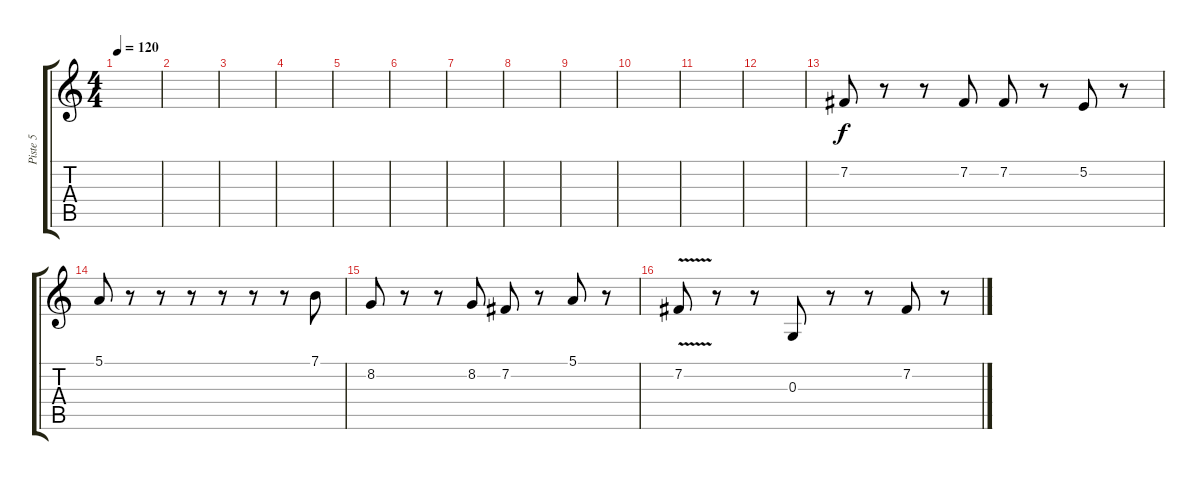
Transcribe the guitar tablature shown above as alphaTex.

\track ("Piste 5" "Piste 5") {instrument altosax}
\staff {score tabs}
\tuning (E4 B3 G3 D3 A2 E2) {hide}
\ts (4 4)
\tempo 120
\clef g2
\ks c
|
|
|
|
|
|
|
|
|
|
|
|
7.2.8 r.8 r.8 7.2.8 7.2.8 r.8 5.2.8 r.8 |
5.1.8 r.8 r.8 r.8 r.8 r.8 r.8 7.1.8 |
8.2.8 r.8 r.8 8.2.8 7.2.8 r.8 5.1.8 r.8 |
7.2{v}.8 r.8 r.8 0.3.8 r.8 r.8 7.2.8 r.8
